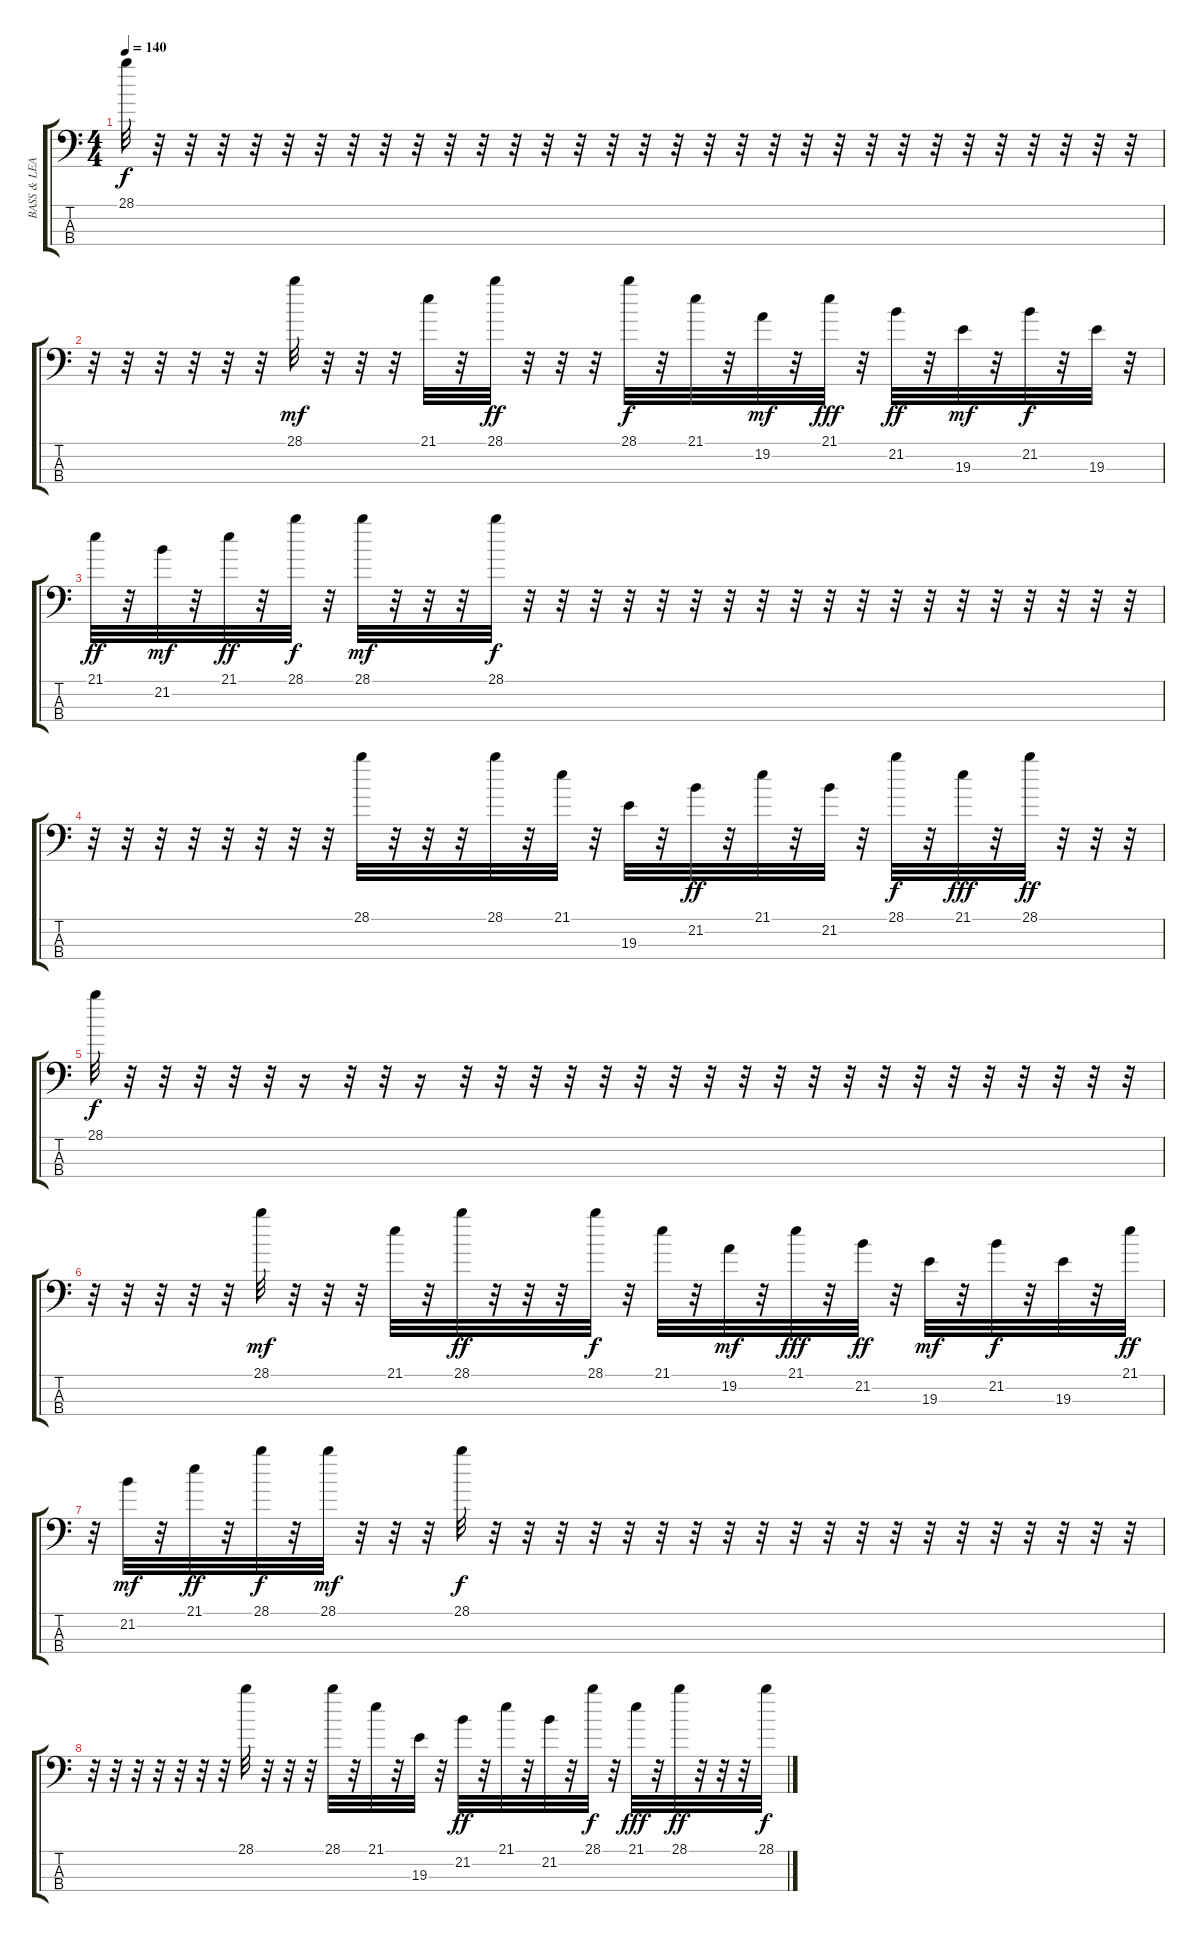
\track ("BASS & LEAD" "BASS & LEA") {instrument synthbass2}
\staff {score tabs}
\tuning (G2 D2 A1 E1) {hide}
\ts (4 4)
\tempo 140
\clef f4
\ks c
28.1.32{dy f} r.32 r.32 r.32 r.32 r.32 r.32 r.32 r.32 r.32 r.32 r.32 r.32 r.32 r.32 r.32 r.32 r.32 r.32 r.32 r.32 r.32 r.32 r.32 r.32 r.32 r.32 r.32 r.32 r.32 r.32 r.32 |
r.32 r.32 r.32 r.32 r.32 r.32 28.1.32{dy mf} r.32 r.32 r.32 21.1.32 r.32 28.1.32{dy ff} r.32 r.32 r.32 28.1.32{dy f} r.32 21.1.32 r.32 19.2.32{dy mf} r.32 21.1.32{dy fff} r.32 21.2.32{dy ff} r.32 19.3.32{dy mf} r.32 21.2.32{dy f} r.32 19.3.32 r.32 |
21.1.32{dy ff} r.32 21.2.32{dy mf} r.32 21.1.32{dy ff} r.32 28.1.32{dy f} r.32 28.1.32{dy mf} r.32 r.32 r.32 28.1.32{dy f} r.32 r.32 r.32 r.32 r.32 r.32 r.32 r.32 r.32 r.32 r.32 r.32 r.32 r.32 r.32 r.32 r.32 r.32 r.32 |
r.32 r.32 r.32 r.32 r.32 r.32 r.32 r.32 28.1.32 r.32 r.32 r.32 28.1.32 r.32 21.1.32 r.32 19.3.32 r.32 21.2.32{dy ff} r.32 21.1.32 r.32 21.2.32 r.32 28.1.32{dy f} r.32 21.1.32{dy fff} r.32 28.1.32{dy ff} r.32 r.32 r.32 |
28.1.32{dy f} r.32 r.32 r.32 r.32 r.32 r.16 r.32 r.32 r.16 r.32 r.32 r.32 r.32 r.32 r.32 r.32 r.32 r.32 r.32 r.32 r.32 r.32 r.32 r.32 r.32 r.32 r.32 r.32 r.32 |
r.32 r.32 r.32 r.32 r.32 28.1.32{dy mf} r.32 r.32 r.32 21.1.32 r.32 28.1.32{dy ff} r.32 r.32 r.32 28.1.32{dy f} r.32 21.1.32 r.32 19.2.32{dy mf} r.32 21.1.32{dy fff} r.32 21.2.32{dy ff} r.32 19.3.32{dy mf} r.32 21.2.32{dy f} r.32 19.3.32 r.32 21.1.32{dy ff} |
r.32 21.2.32{dy mf} r.32 21.1.32{dy ff} r.32 28.1.32{dy f} r.32 28.1.32{dy mf} r.32 r.32 r.32 28.1.32{dy f} r.32 r.32 r.32 r.32 r.32 r.32 r.32 r.32 r.32 r.32 r.32 r.32 r.32 r.32 r.32 r.32 r.32 r.32 r.32 r.32 |
r.32 r.32 r.32 r.32 r.32 r.32 r.32 28.1.32 r.32 r.32 r.32 28.1.32 r.32 21.1.32 r.32 19.3.32 r.32 21.2.32{dy ff} r.32 21.1.32 r.32 21.2.32 r.32 28.1.32{dy f} r.32 21.1.32{dy fff} r.32 28.1.32{dy ff} r.32 r.32 r.32 28.1.32{dy f}
